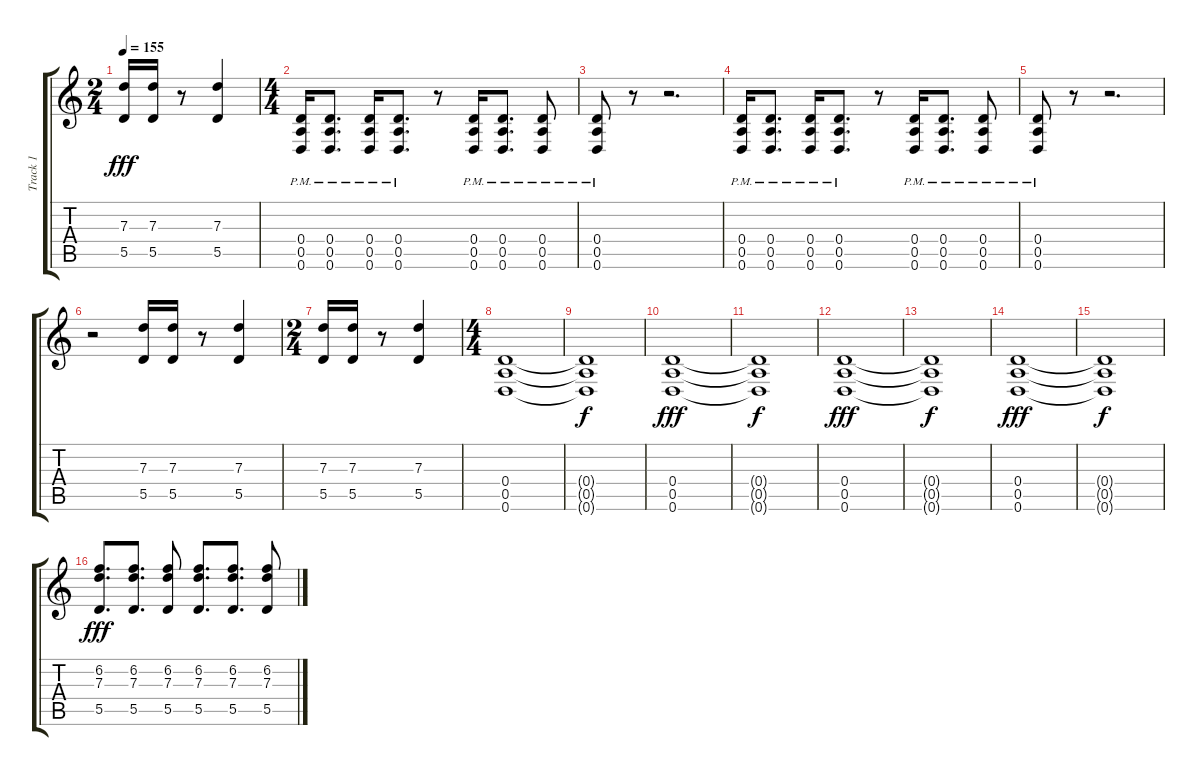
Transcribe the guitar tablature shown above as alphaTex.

\track ("Track 1" "Track 1") {instrument distortionguitar}
\staff {score tabs}
\tuning (E4 B3 G3 D3 A2 D2) {hide}
\ts (2 4)
\tempo 155
\clef g2
\ks c
(7.3 5.5).16{dy fff} (7.3 5.5).16 r.8 (7.3 5.5).4 |
\ts (4 4)
(0.4{pm} 0.5{pm} 0.6{pm}).16 (0.4{pm} 0.5{pm} 0.6{pm}).8{d} (0.4{pm} 0.5{pm} 0.6{pm}).16 (0.4{pm} 0.5{pm} 0.6{pm}).8{d} r.8 (0.4{pm} 0.5{pm} 0.6{pm}).16 (0.4{pm} 0.5{pm} 0.6{pm}).8{d} (0.4{pm} 0.5{pm} 0.6{pm}).8 |
(0.4{pm} 0.5{pm} 0.6{pm}).8 r.8 r.2{d} |
(0.4{pm} 0.5{pm} 0.6{pm}).16 (0.4{pm} 0.5{pm} 0.6{pm}).8{d} (0.4{pm} 0.5{pm} 0.6{pm}).16 (0.4{pm} 0.5{pm} 0.6{pm}).8{d} r.8 (0.4{pm} 0.5{pm} 0.6{pm}).16 (0.4{pm} 0.5{pm} 0.6{pm}).8{d} (0.4{pm} 0.5{pm} 0.6{pm}).8 |
(0.4{pm} 0.5{pm} 0.6{pm}).8 r.8 r.2{d} |
r.2 (7.3 5.5).16 (7.3 5.5).16 r.8 (7.3 5.5).4 |
\ts (2 4)
(7.3 5.5).16 (7.3 5.5).16 r.8 (7.3 5.5).4 |
\ts (4 4)
(0.4 0.5 0.6).1 |
(0.4{t} 0.5{t} 0.6{t}).1{dy f} |
(0.4 0.5 0.6).1{dy fff} |
(0.4{t} 0.5{t} 0.6{t}).1{dy f} |
(0.4 0.5 0.6).1{dy fff} |
(0.4{t} 0.5{t} 0.6{t}).1{dy f} |
(0.4 0.5 0.6).1{dy fff} |
(0.4{t} 0.5{t} 0.6{t}).1{dy f} |
(6.2 7.3 5.5).8{d dy fff} (6.2 7.3 5.5).8{d} (6.2 7.3 5.5).8 (6.2 7.3 5.5).8{d} (6.2 7.3 5.5).8{d} (6.2 7.3 5.5).8
